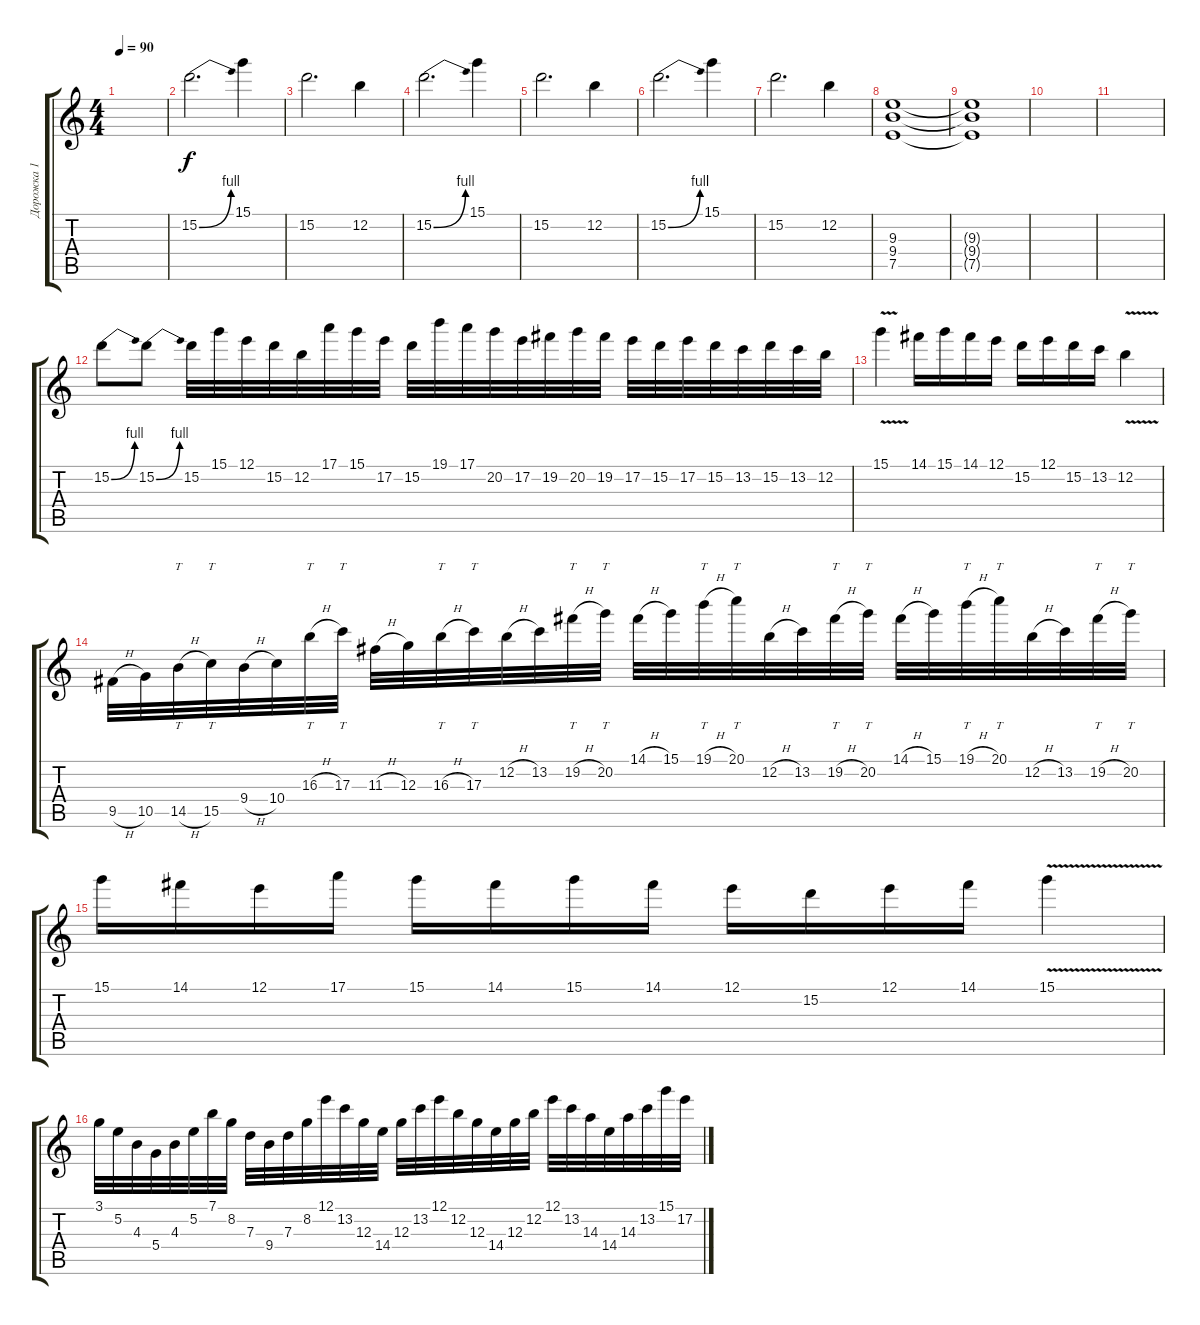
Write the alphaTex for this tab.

\track ("Дорожка 1" "Дорожка 1") {instrument distortionguitar}
\staff {score tabs}
\tuning (E4 B3 G3 D3 A2 E2) {hide}
\ts (4 4)
\tempo 90
\clef g2
\ks c
|
15.2{be (bend 0 0 60 4)}.2{d} 15.1.4 |
15.2.2{d} 12.2.4 |
15.2{be (bend 0 0 60 4)}.2{d} 15.1.4 |
15.2.2{d} 12.2.4 |
15.2{be (bend 0 0 60 4)}.2{d} 15.1.4 |
15.2.2{d} 12.2.4 |
(9.3 9.4 7.5).1 |
(9.3{t} 9.4{t} 7.5{t}).1 |
|
|
15.2{be (bend 0 0 60 4)}.8 15.2{be (bend 0 0 60 4)}.8 15.2.32 15.1.32 12.1.32 15.2.32 12.2.32 17.1.32 15.1.32 17.2.32 15.2.32 19.1.32 17.1.32 20.2.32 17.2.32 19.2.32 20.2.32 19.2.32 17.2.32 15.2.32 17.2.32 15.2.32 13.2.32 15.2.32 13.2.32 12.2.32 |
15.1{v}.4 14.1.16 15.1.16 14.1.16 12.1.16 15.2.16 12.1.16 15.2.16 13.2.16 12.2{v}.4 |
9.5{h}.32 10.5.32 14.5{h}.32{tt} 15.5.32{tt} 9.4{h}.32 10.4.32 16.3{h}.32{tt} 17.3.32{tt} 11.3{h}.32 12.3.32 16.3{h}.32{tt} 17.3.32{tt} 12.2{h}.32 13.2.32 19.2{h}.32{tt} 20.2.32{tt} 14.1{h}.32 15.1.32 19.1{h}.32{tt} 20.1.32{tt} 12.2{h}.32 13.2.32 19.2{h}.32{tt} 20.2.32{tt} 14.1{h}.32 15.1.32 19.1{h}.32{tt} 20.1.32{tt} 12.2{h}.32 13.2.32 19.2{h}.32{tt} 20.2.32{tt} |
15.1.16 14.1.16 12.1.16 17.1.16 15.1.16 14.1.16 15.1.16 14.1.16 12.1.16 15.2.16 12.1.16 14.1.16 15.1{v}.4 |
3.1.32 5.2.32 4.3.32 5.4.32 4.3.32 5.2.32 7.1.32 8.2.32 7.3.32 9.4.32 7.3.32 8.2.32 12.1.32 13.2.32 12.3.32 14.4.32 12.3.32 13.2.32 12.1.32 12.2.32 12.3.32 14.4.32 12.3.32 12.2.32 12.1.32 13.2.32 14.3.32 14.4.32 14.3.32 13.2.32 15.1.32 17.2.32
